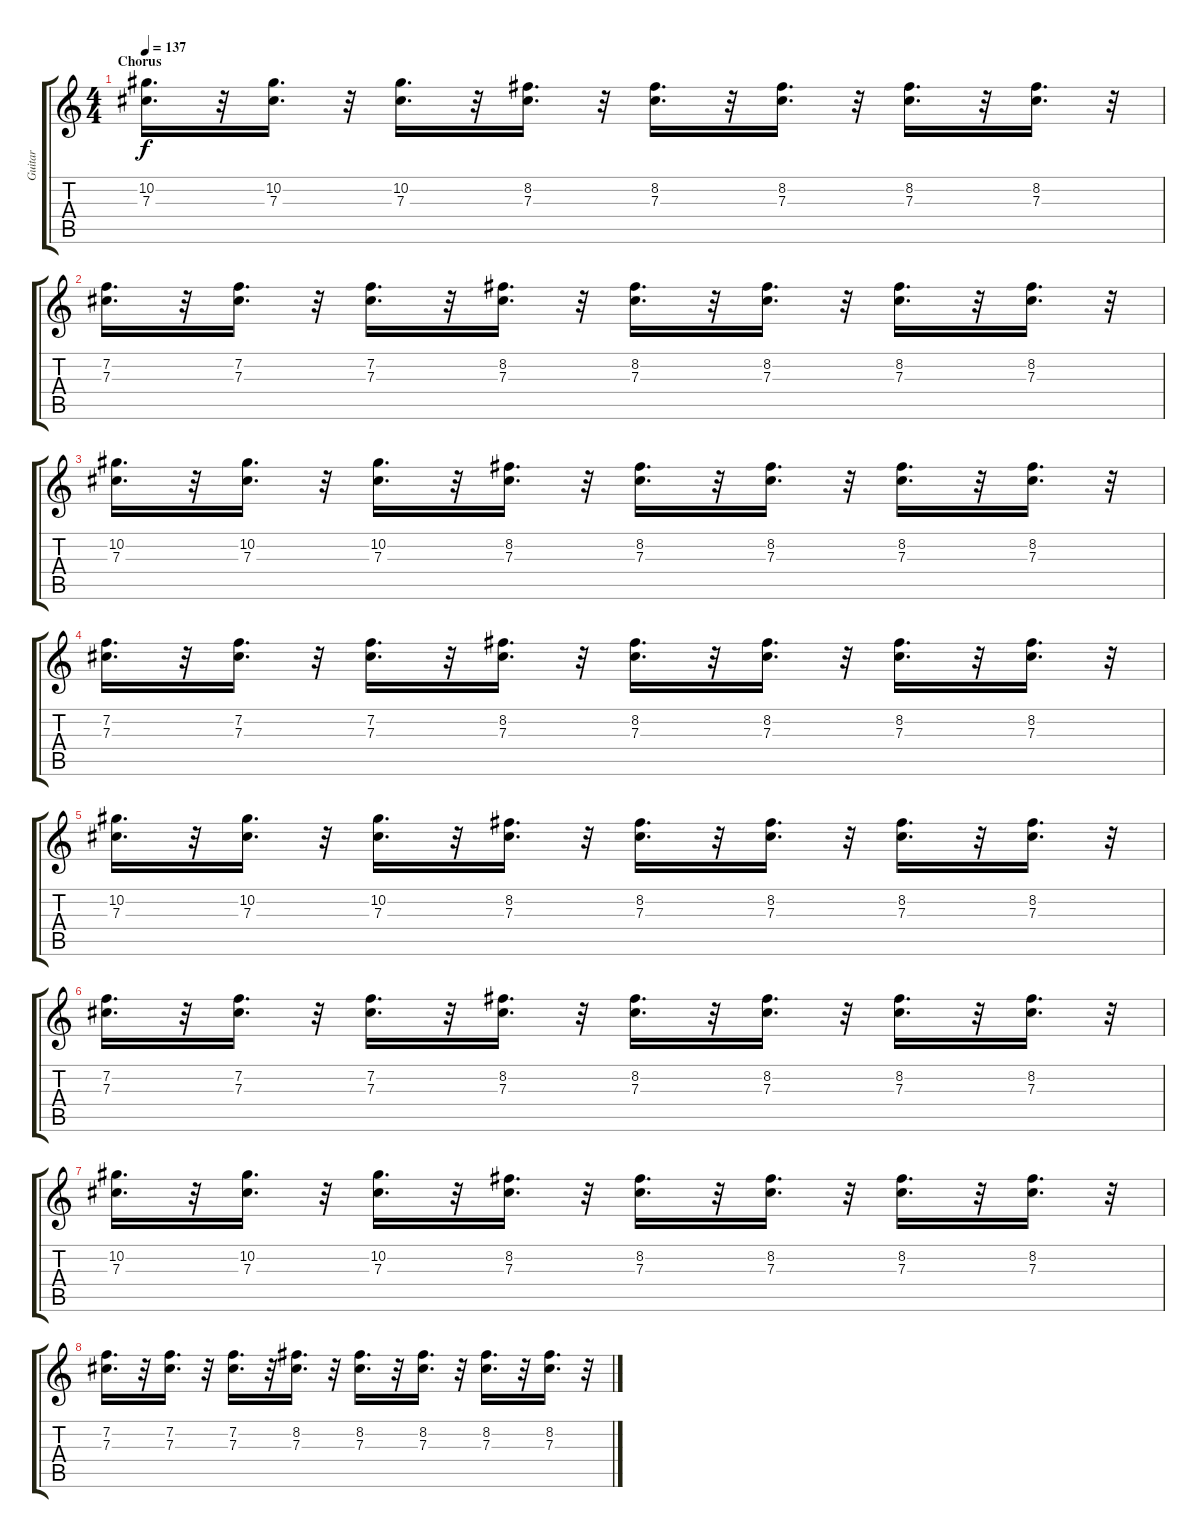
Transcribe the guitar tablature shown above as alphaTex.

\track ("Guitar" "Guitar") {instrument electricguitarmuted}
\staff {score tabs}
\tuning (Eb4 Bb3 Gb3 Db3 Ab2 Db2) {hide}
\ts (4 4)
\section ("" "Chorus")
\tempo 137
\clef g2
\ks c
(10.2 7.3).16{d dy f} r.32 (10.2 7.3).16{d} r.32 (10.2 7.3).16{d} r.32 (8.2 7.3).16{d} r.32 (8.2 7.3).16{d} r.32 (8.2 7.3).16{d} r.32 (8.2 7.3).16{d} r.32 (8.2 7.3).16{d} r.32 |
(7.2 7.3).16{d} r.32 (7.2 7.3).16{d} r.32 (7.2 7.3).16{d} r.32 (8.2 7.3).16{d} r.32 (8.2 7.3).16{d} r.32 (8.2 7.3).16{d} r.32 (8.2 7.3).16{d} r.32 (8.2 7.3).16{d} r.32 |
(10.2 7.3).16{d} r.32 (10.2 7.3).16{d} r.32 (10.2 7.3).16{d} r.32 (8.2 7.3).16{d} r.32 (8.2 7.3).16{d} r.32 (8.2 7.3).16{d} r.32 (8.2 7.3).16{d} r.32 (8.2 7.3).16{d} r.32 |
(7.2 7.3).16{d} r.32 (7.2 7.3).16{d} r.32 (7.2 7.3).16{d} r.32 (8.2 7.3).16{d} r.32 (8.2 7.3).16{d} r.32 (8.2 7.3).16{d} r.32 (8.2 7.3).16{d} r.32 (8.2 7.3).16{d} r.32 |
(10.2 7.3).16{d} r.32 (10.2 7.3).16{d} r.32 (10.2 7.3).16{d} r.32 (8.2 7.3).16{d} r.32 (8.2 7.3).16{d} r.32 (8.2 7.3).16{d} r.32 (8.2 7.3).16{d} r.32 (8.2 7.3).16{d} r.32 |
(7.2 7.3).16{d} r.32 (7.2 7.3).16{d} r.32 (7.2 7.3).16{d} r.32 (8.2 7.3).16{d} r.32 (8.2 7.3).16{d} r.32 (8.2 7.3).16{d} r.32 (8.2 7.3).16{d} r.32 (8.2 7.3).16{d} r.32 |
(10.2 7.3).16{d} r.32 (10.2 7.3).16{d} r.32 (10.2 7.3).16{d} r.32 (8.2 7.3).16{d} r.32 (8.2 7.3).16{d} r.32 (8.2 7.3).16{d} r.32 (8.2 7.3).16{d} r.32 (8.2 7.3).16{d} r.32 |
(7.2 7.3).16{d} r.32 (7.2 7.3).16{d} r.32 (7.2 7.3).16{d} r.32 (8.2 7.3).16{d} r.32 (8.2 7.3).16{d} r.32 (8.2 7.3).16{d} r.32 (8.2 7.3).16{d} r.32 (8.2 7.3).16{d} r.32
